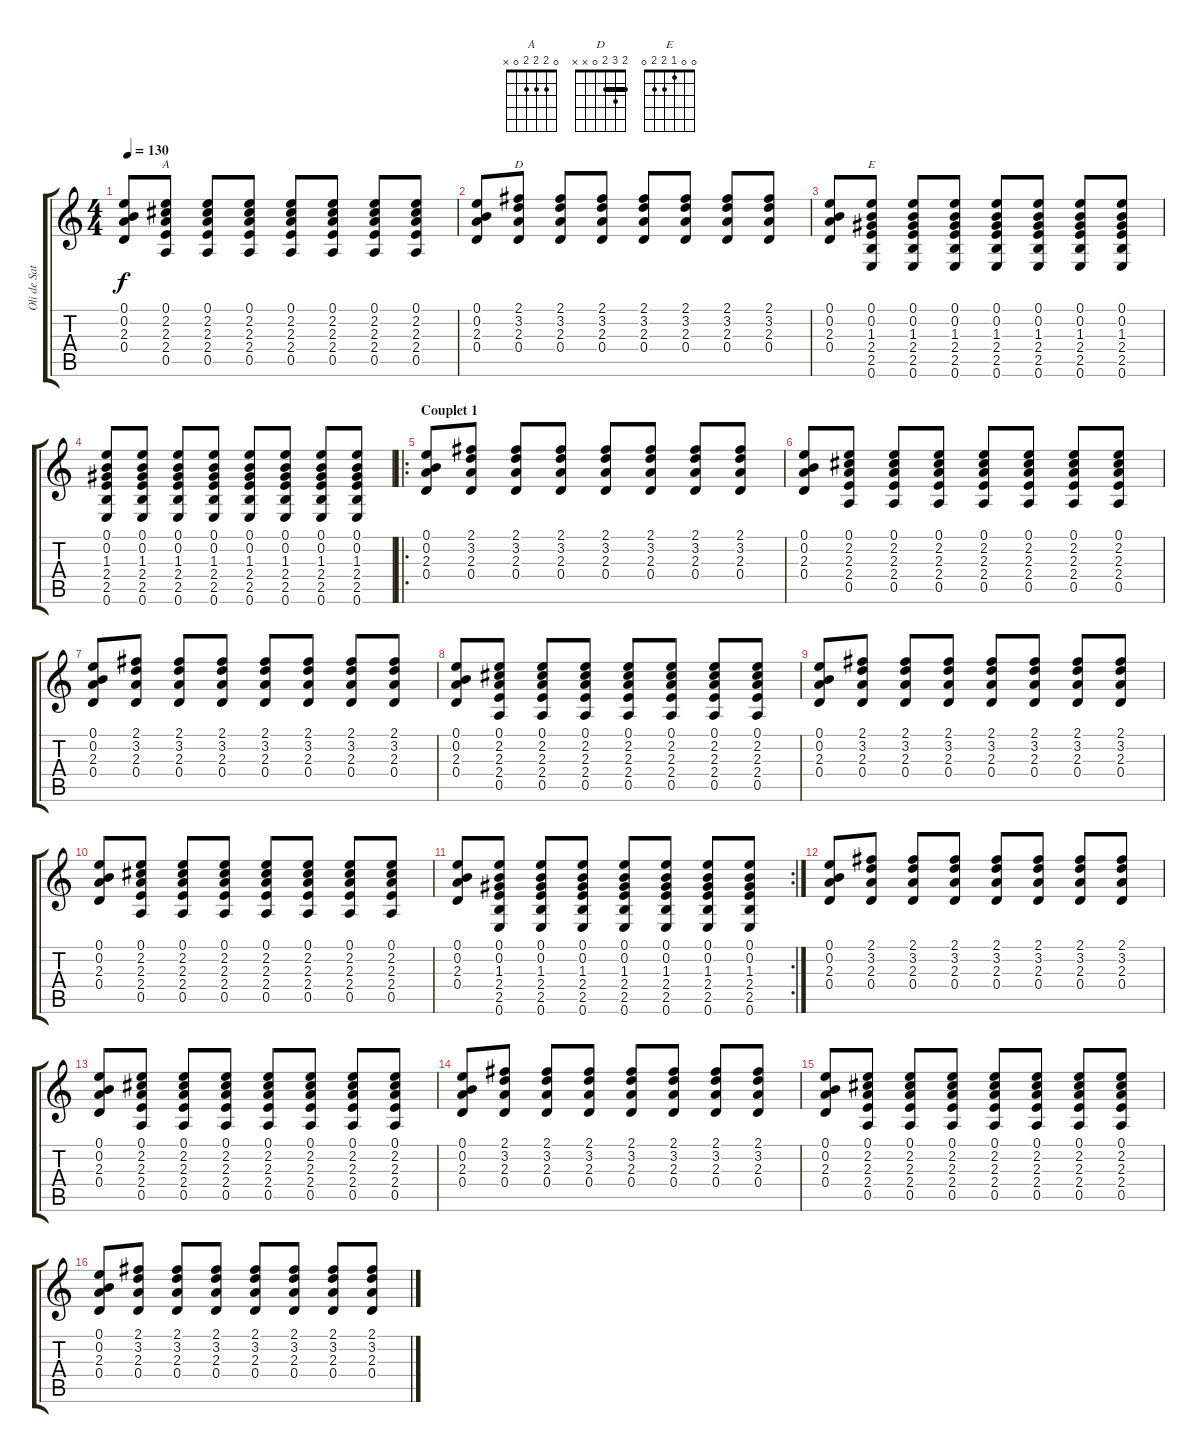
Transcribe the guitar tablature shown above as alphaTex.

\track ("Oli de Sat" "Oli de Sat") {instrument overdrivenguitar}
\staff {score tabs}
\tuning (E4 B3 G3 D3 A2 E2) {hide}
\chord ("A" 0 2 2 2 0 x)
\chord ("D" 2 3 2 0 x x) {barre 2}
\chord ("E" 0 0 1 2 2 0)
\ts (4 4)
\tempo 130
\clef g2
\ks c
(0.1 0.2 2.3 0.4).8{dy f} (0.1 2.2 2.3 2.4 0.5).8{ch "A"} (0.1 2.2 2.3 2.4 0.5).8 (0.1 2.2 2.3 2.4 0.5).8 (0.1 2.2 2.3 2.4 0.5).8 (0.1 2.2 2.3 2.4 0.5).8 (0.1 2.2 2.3 2.4 0.5).8 (0.1 2.2 2.3 2.4 0.5).8 |
(0.1 0.2 2.3 0.4).8 (2.1 3.2 2.3 0.4).8{ch "D"} (2.1 3.2 2.3 0.4).8 (2.1 3.2 2.3 0.4).8 (2.1 3.2 2.3 0.4).8 (2.1 3.2 2.3 0.4).8 (2.1 3.2 2.3 0.4).8 (2.1 3.2 2.3 0.4).8 |
(0.1 0.2 2.3 0.4).8 (0.1 0.2 1.3 2.4 2.5 0.6).8{ch "E"} (0.1 0.2 1.3 2.4 2.5 0.6).8 (0.1 0.2 1.3 2.4 2.5 0.6).8 (0.1 0.2 1.3 2.4 2.5 0.6).8 (0.1 0.2 1.3 2.4 2.5 0.6).8 (0.1 0.2 1.3 2.4 2.5 0.6).8 (0.1 0.2 1.3 2.4 2.5 0.6).8 |
(0.1 0.2 1.3 2.4 2.5 0.6).8 (0.1 0.2 1.3 2.4 2.5 0.6).8 (0.1 0.2 1.3 2.4 2.5 0.6).8 (0.1 0.2 1.3 2.4 2.5 0.6).8 (0.1 0.2 1.3 2.4 2.5 0.6).8 (0.1 0.2 1.3 2.4 2.5 0.6).8 (0.1 0.2 1.3 2.4 2.5 0.6).8 (0.1 0.2 1.3 2.4 2.5 0.6).8 |
\ro
\section ("" "Couplet 1")
(0.1 0.2 2.3 0.4).8 (2.1 3.2 2.3 0.4).8 (2.1 3.2 2.3 0.4).8 (2.1 3.2 2.3 0.4).8 (2.1 3.2 2.3 0.4).8 (2.1 3.2 2.3 0.4).8 (2.1 3.2 2.3 0.4).8 (2.1 3.2 2.3 0.4).8 |
(0.1 0.2 2.3 0.4).8 (0.1 2.2 2.3 2.4 0.5).8 (0.1 2.2 2.3 2.4 0.5).8 (0.1 2.2 2.3 2.4 0.5).8 (0.1 2.2 2.3 2.4 0.5).8 (0.1 2.2 2.3 2.4 0.5).8 (0.1 2.2 2.3 2.4 0.5).8 (0.1 2.2 2.3 2.4 0.5).8 |
(0.1 0.2 2.3 0.4).8 (2.1 3.2 2.3 0.4).8 (2.1 3.2 2.3 0.4).8 (2.1 3.2 2.3 0.4).8 (2.1 3.2 2.3 0.4).8 (2.1 3.2 2.3 0.4).8 (2.1 3.2 2.3 0.4).8 (2.1 3.2 2.3 0.4).8 |
(0.1 0.2 2.3 0.4).8 (0.1 2.2 2.3 2.4 0.5).8 (0.1 2.2 2.3 2.4 0.5).8 (0.1 2.2 2.3 2.4 0.5).8 (0.1 2.2 2.3 2.4 0.5).8 (0.1 2.2 2.3 2.4 0.5).8 (0.1 2.2 2.3 2.4 0.5).8 (0.1 2.2 2.3 2.4 0.5).8 |
(0.1 0.2 2.3 0.4).8 (2.1 3.2 2.3 0.4).8 (2.1 3.2 2.3 0.4).8 (2.1 3.2 2.3 0.4).8 (2.1 3.2 2.3 0.4).8 (2.1 3.2 2.3 0.4).8 (2.1 3.2 2.3 0.4).8 (2.1 3.2 2.3 0.4).8 |
(0.1 0.2 2.3 0.4).8 (0.1 2.2 2.3 2.4 0.5).8 (0.1 2.2 2.3 2.4 0.5).8 (0.1 2.2 2.3 2.4 0.5).8 (0.1 2.2 2.3 2.4 0.5).8 (0.1 2.2 2.3 2.4 0.5).8 (0.1 2.2 2.3 2.4 0.5).8 (0.1 2.2 2.3 2.4 0.5).8 |
\rc 2
(0.1 0.2 2.3 0.4).8 (0.1 0.2 1.3 2.4 2.5 0.6).8 (0.1 0.2 1.3 2.4 2.5 0.6).8 (0.1 0.2 1.3 2.4 2.5 0.6).8 (0.1 0.2 1.3 2.4 2.5 0.6).8 (0.1 0.2 1.3 2.4 2.5 0.6).8 (0.1 0.2 1.3 2.4 2.5 0.6).8 (0.1 0.2 1.3 2.4 2.5 0.6).8 |
(0.1 0.2 2.3 0.4).8 (2.1 3.2 2.3 0.4).8 (2.1 3.2 2.3 0.4).8 (2.1 3.2 2.3 0.4).8 (2.1 3.2 2.3 0.4).8 (2.1 3.2 2.3 0.4).8 (2.1 3.2 2.3 0.4).8 (2.1 3.2 2.3 0.4).8 |
(0.1 0.2 2.3 0.4).8 (0.1 2.2 2.3 2.4 0.5).8 (0.1 2.2 2.3 2.4 0.5).8 (0.1 2.2 2.3 2.4 0.5).8 (0.1 2.2 2.3 2.4 0.5).8 (0.1 2.2 2.3 2.4 0.5).8 (0.1 2.2 2.3 2.4 0.5).8 (0.1 2.2 2.3 2.4 0.5).8 |
(0.1 0.2 2.3 0.4).8 (2.1 3.2 2.3 0.4).8 (2.1 3.2 2.3 0.4).8 (2.1 3.2 2.3 0.4).8 (2.1 3.2 2.3 0.4).8 (2.1 3.2 2.3 0.4).8 (2.1 3.2 2.3 0.4).8 (2.1 3.2 2.3 0.4).8 |
(0.1 0.2 2.3 0.4).8 (0.1 2.2 2.3 2.4 0.5).8 (0.1 2.2 2.3 2.4 0.5).8 (0.1 2.2 2.3 2.4 0.5).8 (0.1 2.2 2.3 2.4 0.5).8 (0.1 2.2 2.3 2.4 0.5).8 (0.1 2.2 2.3 2.4 0.5).8 (0.1 2.2 2.3 2.4 0.5).8 |
(0.1 0.2 2.3 0.4).8 (2.1 3.2 2.3 0.4).8 (2.1 3.2 2.3 0.4).8 (2.1 3.2 2.3 0.4).8 (2.1 3.2 2.3 0.4).8 (2.1 3.2 2.3 0.4).8 (2.1 3.2 2.3 0.4).8 (2.1 3.2 2.3 0.4).8
